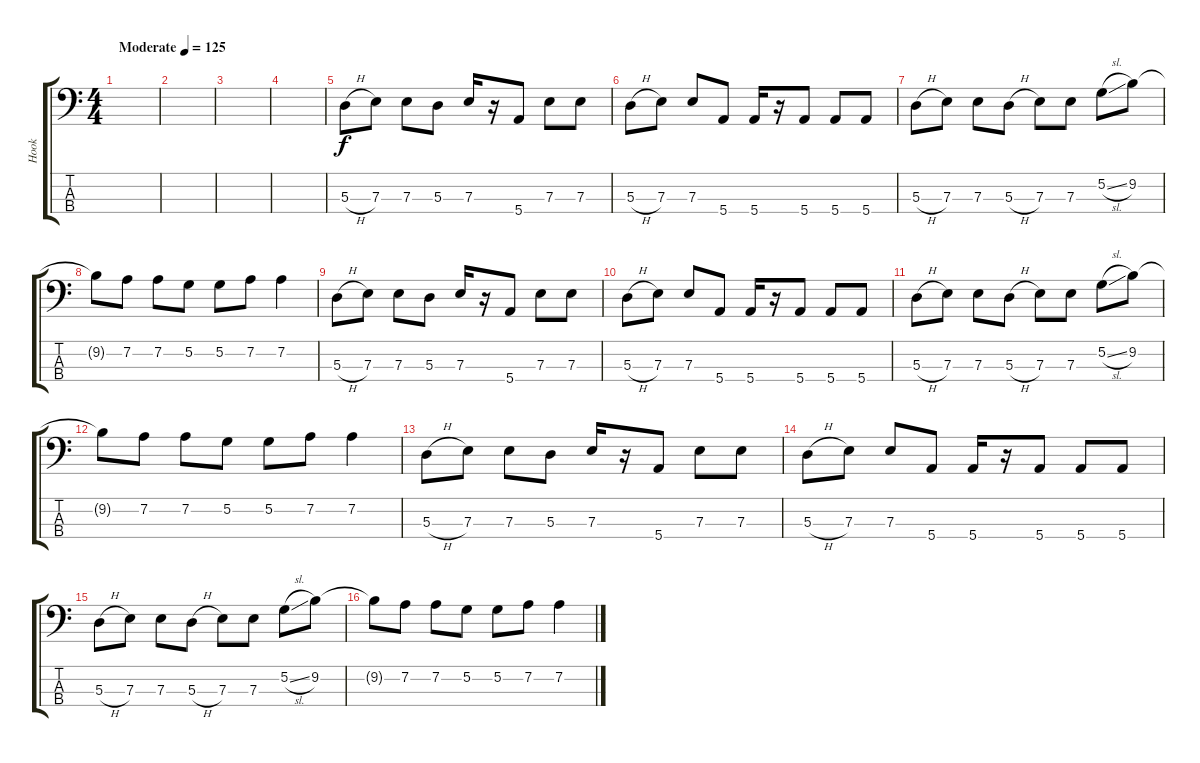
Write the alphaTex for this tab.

\track ("Hook" "Hook") {instrument electricbasspick}
\staff {score tabs}
\tuning (G2 D2 A1 E1) {hide}
\ts (4 4)
\tempo (125 "Moderate")
\clef f4
\ks c
|
|
|
|
5.3{h}.8 7.3.8 7.3.8 5.3.8 7.3.16 r.16 5.4.8 7.3.8 7.3.8 |
5.3{h}.8 7.3.8 7.3.8 5.4.8 5.4.16 r.16 5.4.8 5.4.8 5.4.8 |
5.3{h}.8 7.3.8 7.3.8 5.3{h}.8 7.3.8 7.3.8 5.2{sl}.8 9.2.8 |
9.2{t}.8 7.2.8 7.2.8 5.2.8 5.2.8 7.2.8 7.2.4 |
5.3{h}.8 7.3.8 7.3.8 5.3.8 7.3.16 r.16 5.4.8 7.3.8 7.3.8 |
5.3{h}.8 7.3.8 7.3.8 5.4.8 5.4.16 r.16 5.4.8 5.4.8 5.4.8 |
5.3{h}.8 7.3.8 7.3.8 5.3{h}.8 7.3.8 7.3.8 5.2{sl}.8 9.2.8 |
9.2{t}.8 7.2.8 7.2.8 5.2.8 5.2.8 7.2.8 7.2.4 |
5.3{h}.8 7.3.8 7.3.8 5.3.8 7.3.16 r.16 5.4.8 7.3.8 7.3.8 |
5.3{h}.8 7.3.8 7.3.8 5.4.8 5.4.16 r.16 5.4.8 5.4.8 5.4.8 |
5.3{h}.8 7.3.8 7.3.8 5.3{h}.8 7.3.8 7.3.8 5.2{sl}.8 9.2.8 |
9.2{t}.8 7.2.8 7.2.8 5.2.8 5.2.8 7.2.8 7.2.4
